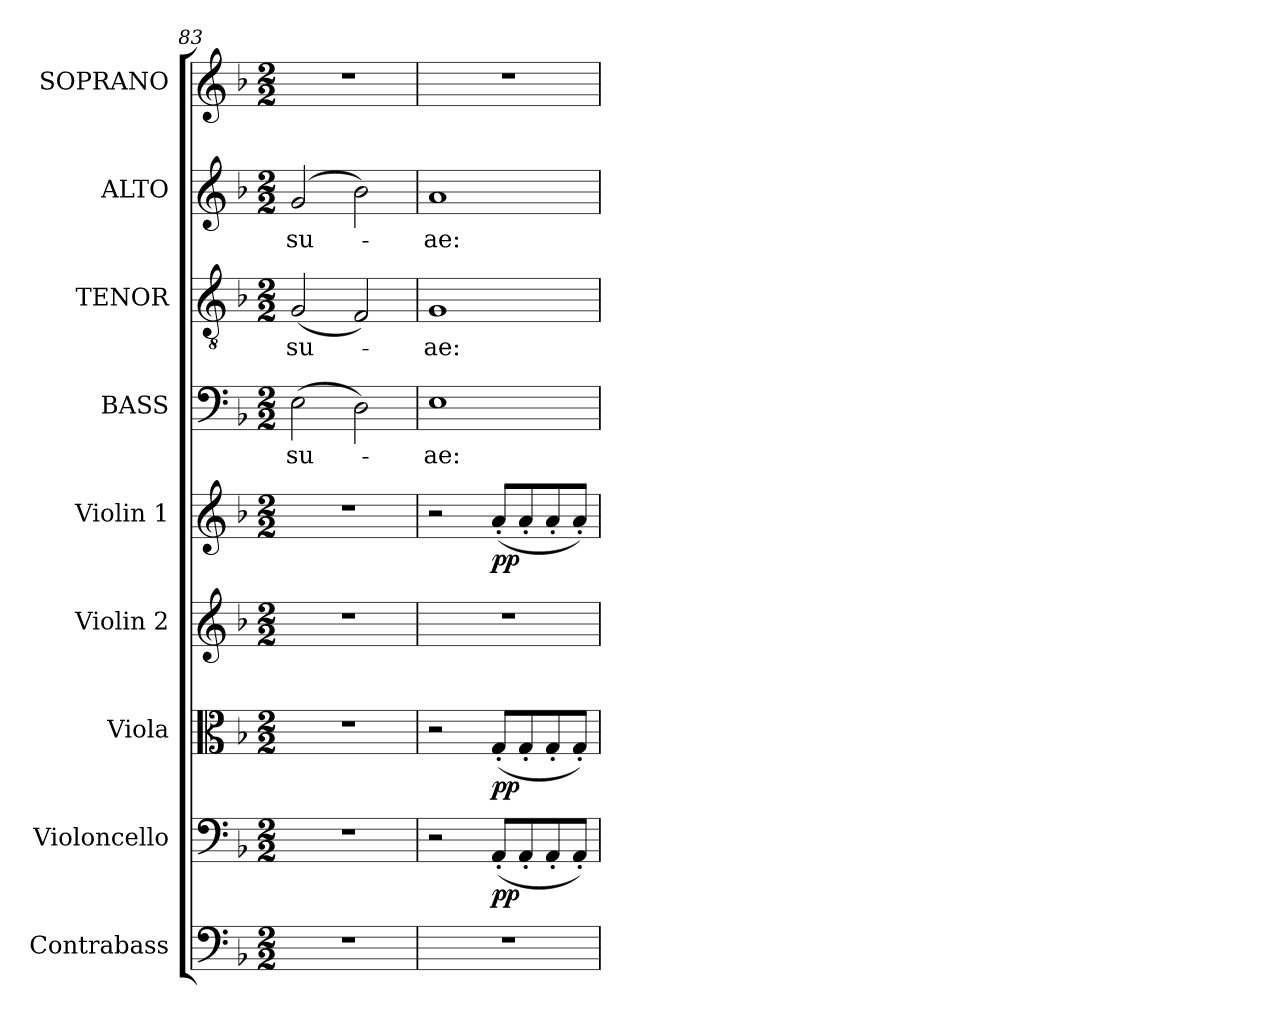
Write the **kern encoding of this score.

**kern	**kern	**dynam	**kern	**dynam	**kern	**kern	**dynam	**kern	**text	**kern	**text	**kern	**text	**kern
*part9	*part8	*part8	*part7	*part7	*part6	*part5	*part5	*part4	*part4	*part3	*part3	*part2	*part2	*part1
*staff9	*staff8	*staff8	*staff7	*staff7	*staff6	*staff5	*staff5	*staff4	*staff4	*staff3	*staff3	*staff2	*staff2	*staff1
*I"Contrabass	*I"Violoncello	*	*I"Viola	*	*I"Violin 2	*I"Violin 1	*	*I"BASS	*	*I"TENOR	*	*I"ALTO	*	*I"SOPRANO
*I'Cb.	*I'Vc.	*	*I'Vla.	*	*I'Vln. 2	*I'Vln. 1	*	*I'B.	*	*I'T.	*	*I'A.	*	*I'S.
*clefF4	*clefF4	*	*clefC3	*	*clefG2	*clefG2	*	*clefF4	*	*clefGv2	*	*clefG2	*	*clefG2
*ITrd7c12	*	*	*	*	*	*	*	*	*	*ITrd7c12	*	*	*	*
*k[b-]	*k[b-]	*	*k[b-]	*	*k[b-]	*k[b-]	*	*k[b-]	*	*k[b-]	*	*k[b-]	*	*k[b-]
*F:	*F:	*	*F:	*	*F:	*F:	*	*F:	*	*F:	*	*F:	*	*F:
*M2/2	*M2/2	*	*M2/2	*	*M2/2	*M2/2	*	*M2/2	*	*M2/2	*	*M2/2	*	*M2/2
=83	=83	=83	=83	=83	=83	=83	=83	=83	=83	=83	=83	=83	=83	=83
!	!	!	!	!	!	!	!	!	!LO:LY:b:color=#000000	!	!	!	!	!
!	!	!	!	!	!	!	!	!	!	!	!LO:LY:b:color=#000000	!	!	!
!	!	!	!	!	!	!	!	!	!	!	!	!	!LO:LY:b:color=#000000	!
1r	1r	.	1r	.	1r	1r	.	(2Ei\	su-	(2GGi/	su-	(2gi/	su-	1r
.	.	.	.	.	.	.	.	2Di\)	.	2FFi/)	.	2b-i\)	.	.
=84	=84	=84	=84	=84	=84	=84	=84	=84	=84	=84	=84	=84	=84	=84
!	!	!	!	!	!	!	!	!	!LO:LY:b:color=#000000	!	!	!	!	!
!	!	!	!	!	!	!	!	!	!	!	!LO:LY:b:color=#000000	!	!	!
!	!	!	!	!	!	!	!	!	!	!	!	!	!LO:LY:b:color=#000000	!
1r	2r	.	2r	.	1r	2r	.	1Ei	-ae:	1GGi	-ae:	1ai	-ae:	1r
.	(8AA'i/L	pp	(8G'i/L	pp	.	(8a'i/L	pp	.	.	.	.	.	.	.
.	8AA'i/	.	8G'i/	.	.	8a'i/	.	.	.	.	.	.	.	.
.	8AA'i/	.	8G'i/	.	.	8a'i/	.	.	.	.	.	.	.	.
.	8AA'i/J)	.	8G'i/J)	.	.	8a'i/J)	.	.	.	.	.	.	.	.
=	=	=	=	=	=	=	=	=	=	=	=	=	=	=
*-	*-	*-	*-	*-	*-	*-	*-	*-	*-	*-	*-	*-	*-	*-
